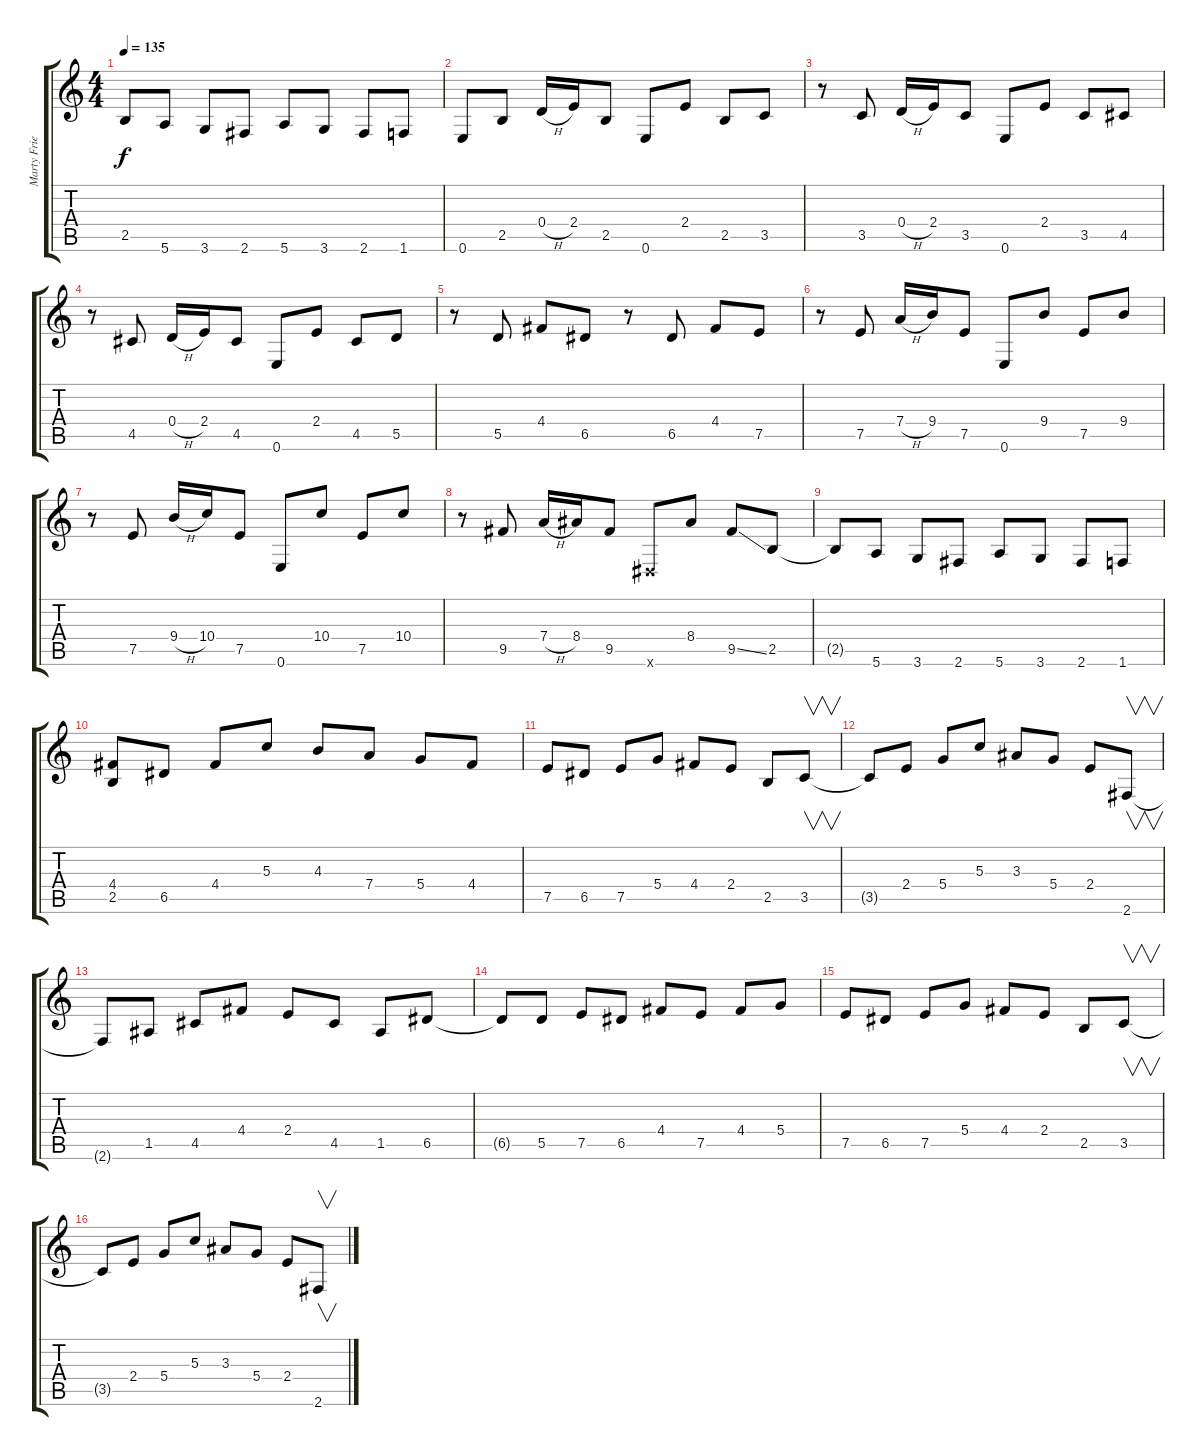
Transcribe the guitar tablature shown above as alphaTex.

\track ("Marty Friedman" "Marty Frie") {instrument distortionguitar}
\staff {score tabs}
\tuning (E4 B3 G3 D3 A2 E2) {hide}
\ts (4 4)
\tempo 135
\clef g2
\ks c
2.5{t}.8{dy f} 5.6.8 3.6.8 2.6.8 5.6.8 3.6.8 2.6.8 1.6.8 |
0.6.8 2.5.8 0.4{h}.16 2.4.16 2.5.8 0.6.8 2.4.8 2.5.8 3.5.8 |
r.8 3.5.8 0.4{h}.16 2.4.16 3.5.8 0.6.8 2.4.8 3.5.8 4.5.8 |
r.8 4.5.8 0.4{h}.16 2.4.16 4.5.8 0.6.8 2.4.8 4.5.8 5.5.8 |
r.8 5.5.8 4.4.8 6.5.8 r.8 6.5.8 4.4.8 7.5.8 |
r.8 7.5.8 7.4{h}.16 9.4.16 7.5.8 0.6.8 9.4.8 7.5.8 9.4.8 |
r.8 7.5.8 9.4{h}.16 10.4.16 7.5.8 0.6.8 10.4.8 7.5.8 10.4.8 |
r.8 9.5.8 7.4{h}.16 8.4.16 9.5.8 -1.6{x}.8 8.4.8 9.5{ss}.8 2.5.8 |
2.5{t}.8 5.6.8 3.6.8 2.6.8 5.6.8 3.6.8 2.6.8 1.6.8 |
(4.4 2.5).8 6.5.8 4.4.8 5.3.8 4.3.8 7.4.8 5.4.8 4.4.8 |
7.5.8 6.5.8 7.5.8 5.4.8 4.4.8 2.4.8 2.5.8 3.5.8{v} |
3.5{t}.8 2.4.8 5.4.8 5.3.8 3.3.8 5.4.8 2.4.8 2.6.8{v} |
2.6{t}.8 1.5.8 4.5.8 4.4.8 2.4.8 4.5.8 1.5.8 6.5.8 |
6.5{t}.8 5.5.8 7.5.8 6.5.8 4.4.8 7.5.8 4.4.8 5.4.8 |
7.5.8 6.5.8 7.5.8 5.4.8 4.4.8 2.4.8 2.5.8 3.5.8{v} |
3.5{t}.8 2.4.8 5.4.8 5.3.8 3.3.8 5.4.8 2.4.8 2.6.8{v}
